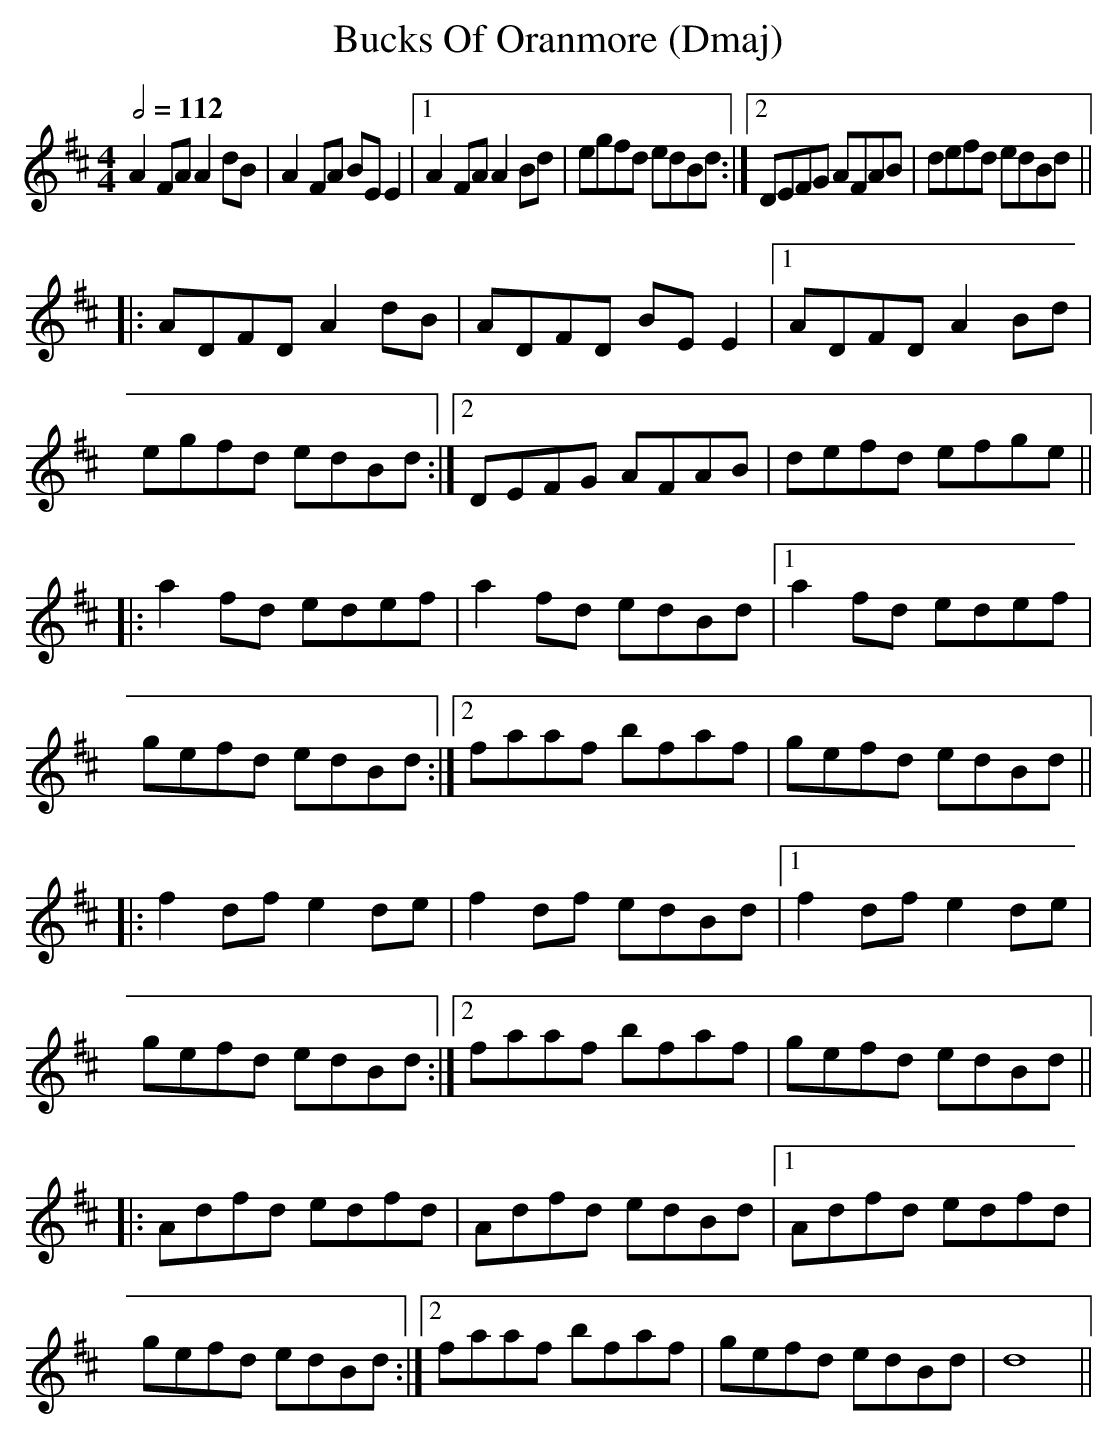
X:1
T:Bucks Of Oranmore (Dmaj) %15
Q:1/2=112
M:4/4
L:1/8
K:Dmaj
A2FA A2dB|A2FA BEE2|1A2FA A2Bd|egfd edBd:|2DEFG AFAB|defd edBd||
|:ADFD A2dB|ADFD BEE2|1ADFD A2Bd|egfd edBd:|2DEFG AFAB|defd efge||
|:a2fd edef|a2fd edBd|1a2fd edef|gefd edBd:|2faaf bfaf|gefd edBd||
|:f2df e2de|f2df edBd|1f2df e2de|gefd edBd:|2faaf bfaf|gefd edBd||
|:Adfd edfd|Adfd edBd|1Adfd edfd|gefd edBd:|2faaf bfaf|gefd edBd|d8||
